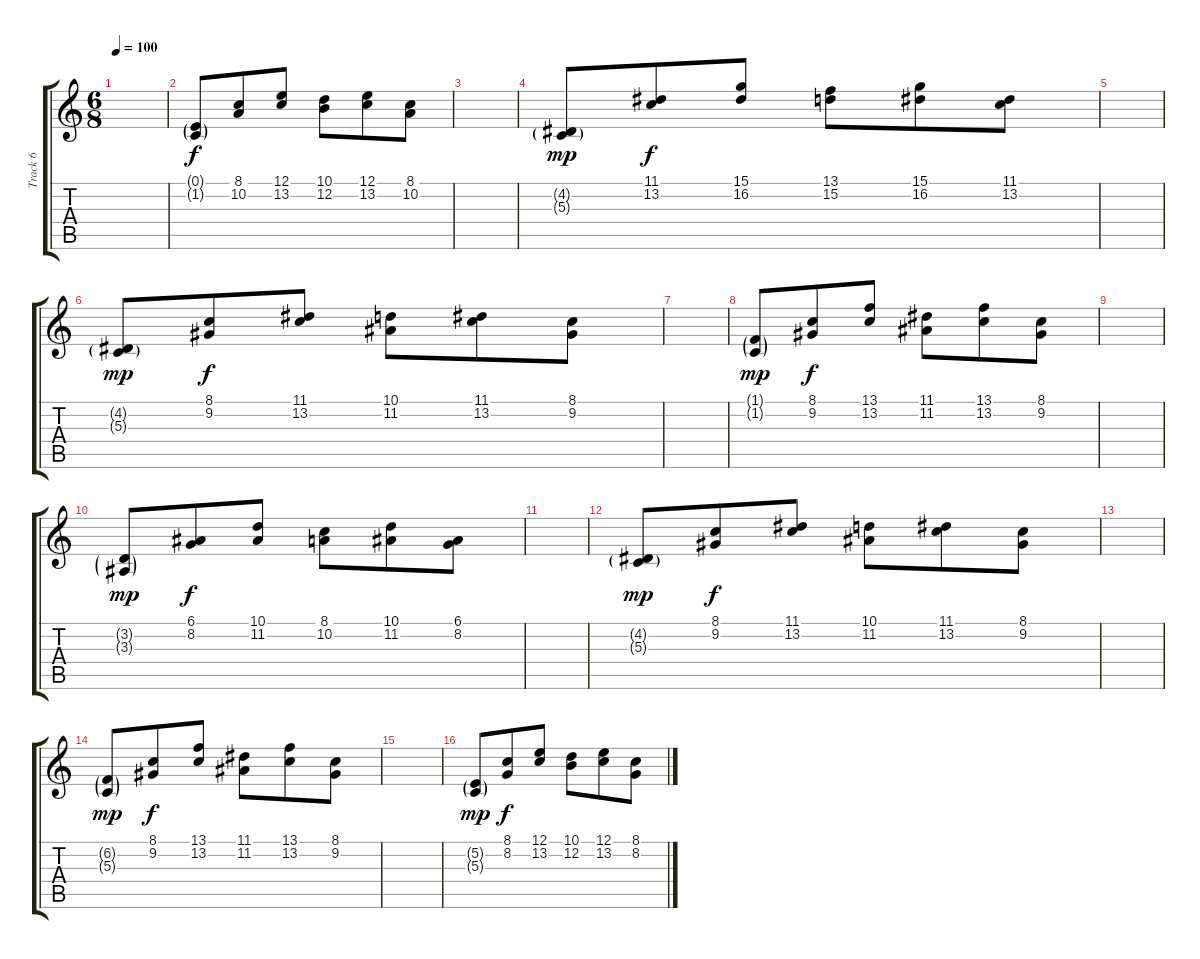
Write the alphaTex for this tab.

\track ("Track 6" "Track 6") {instrument clarinet}
\staff {score tabs}
\tuning (E4 B3 G3 D3 A2 E2) {hide}
\ts (6 8)
\tempo 100
\clef g2
\ks c
|
(0.1{g} 1.2{g}).8 (8.1 10.2).8{dy f} (12.1 13.2).8 (10.1 12.2).8 (12.1 13.2).8 (8.1 10.2).8 |
|
(4.2{g} 5.3{g}).8{dy mp} (11.1 13.2).8{dy f} (15.1 16.2).8 (13.1 15.2).8 (15.1 16.2).8 (11.1 13.2).8 |
|
(4.2{g} 5.3{g}).8{dy mp} (8.1 9.2).8{dy f} (11.1 13.2).8 (10.1 11.2).8 (11.1 13.2).8 (8.1 9.2).8 |
|
(1.1{g} 1.2{g}).8{dy mp} (8.1 9.2).8{dy f} (13.1 13.2).8 (11.1 11.2).8 (13.1 13.2).8 (8.1 9.2).8 |
|
(3.2{g} 3.3{g}).8{dy mp} (6.1 8.2).8{dy f} (10.1 11.2).8 (8.1 10.2).8 (10.1 11.2).8 (6.1 8.2).8 |
|
(4.2{g} 5.3{g}).8{dy mp} (8.1 9.2).8{dy f} (11.1 13.2).8 (10.1 11.2).8 (11.1 13.2).8 (8.1 9.2).8 |
|
(6.2{g} 5.3{g}).8{dy mp} (8.1 9.2).8{dy f} (13.1 13.2).8 (11.1 11.2).8 (13.1 13.2).8 (8.1 9.2).8 |
|
(5.2{g} 5.3{g}).8{dy mp} (8.1 8.2).8{dy f} (12.1 13.2).8 (10.1 12.2).8 (12.1 13.2).8 (8.1 8.2).8
